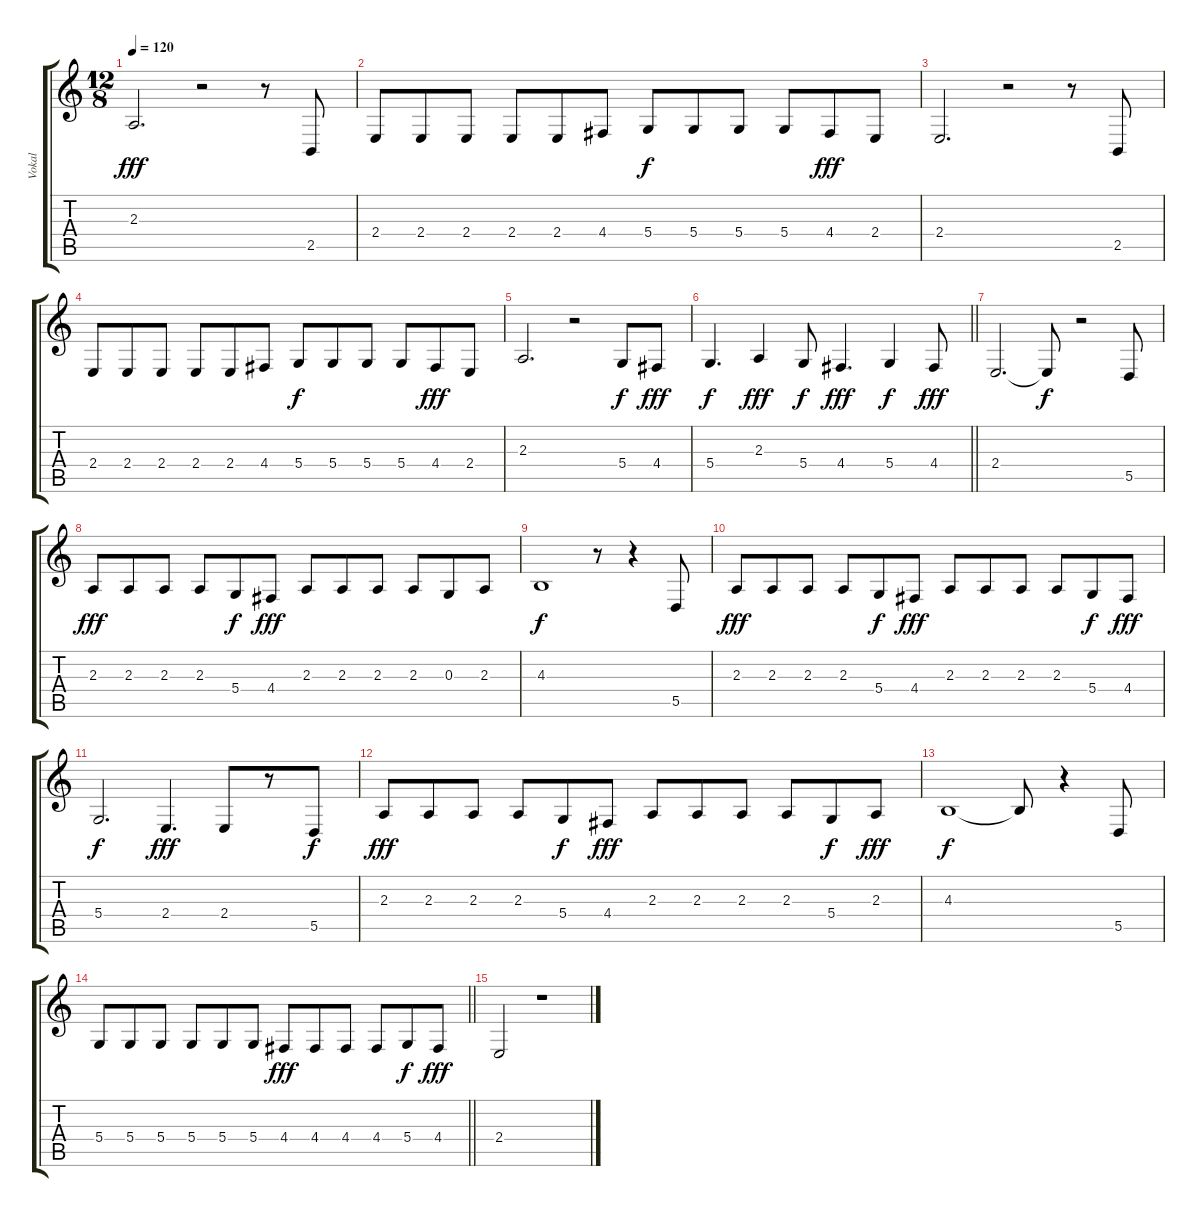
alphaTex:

\track ("Vokal" "Vokal") {instrument tenorsax}
\staff {score tabs}
\tuning (E4 B3 G3 D3 A2 E2) {hide}
\ts (12 8)
\tempo 120
\clef g2
\ks c
2.3.2{d dy fff} r.2 r.8 2.5.8 |
2.4.8 2.4.8 2.4.8 2.4.8 2.4.8 4.4.8 5.4.8{dy f} 5.4.8 5.4.8 5.4.8 4.4.8{dy fff} 2.4.8 |
2.4.2{d} r.2 r.8 2.5.8 |
2.4.8 2.4.8 2.4.8 2.4.8 2.4.8 4.4.8 5.4.8{dy f} 5.4.8 5.4.8 5.4.8 4.4.8{dy fff} 2.4.8 |
2.3.2{d} r.2 5.4.8{dy f} 4.4.8{dy fff} |
\barLineRight lightlight
5.4.4{d dy f} 2.3.4{dy fff} 5.4.8{dy f} 4.4.4{d dy fff} 5.4.4{dy f} 4.4.8{dy fff} |
2.4.2{d} 2.4{t}.8{dy f} r.2 5.5.8 |
2.3.8{dy fff} 2.3.8 2.3.8 2.3.8 5.4.8{dy f} 4.4.8{dy fff} 2.3.8 2.3.8 2.3.8 2.3.8 0.3.8 2.3.8 |
4.3.1{dy f} r.8 r.4 5.5.8 |
2.3.8{dy fff} 2.3.8 2.3.8 2.3.8 5.4.8{dy f} 4.4.8{dy fff} 2.3.8 2.3.8 2.3.8 2.3.8 5.4.8{dy f} 4.4.8{dy fff} |
5.4.2{d dy f} 2.4.4{d dy fff} 2.4.8 r.8 5.5.8{dy f} |
2.3.8{dy fff} 2.3.8 2.3.8 2.3.8 5.4.8{dy f} 4.4.8{dy fff} 2.3.8 2.3.8 2.3.8 2.3.8 5.4.8{dy f} 2.3.8{dy fff} |
4.3.1{dy f} 4.3{t}.8 r.4 5.5.8 |
\barLineRight lightlight
5.4.8 5.4.8 5.4.8 5.4.8 5.4.8 5.4.8 4.4.8{dy fff} 4.4.8 4.4.8 4.4.8 5.4.8{dy f} 4.4.8{dy fff} |
2.4.2 r.1
